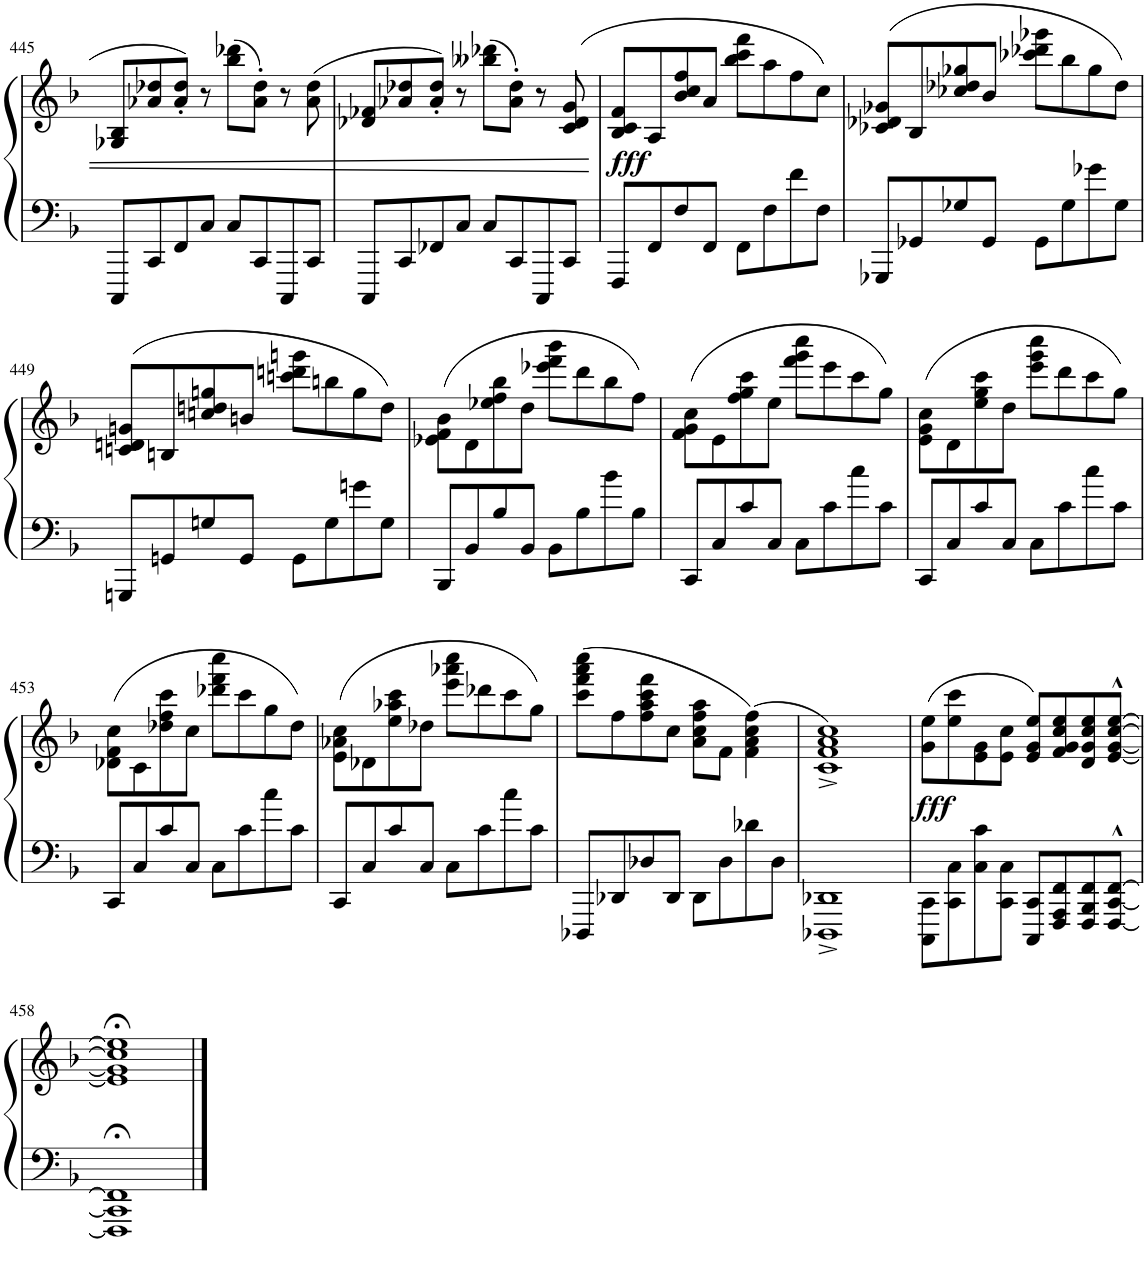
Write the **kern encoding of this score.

**kern	**kern	**dynam
*part1	*part1	*part1
*staff2	*staff1	*staff1/2
*I"Piano	*	*
*I'Pno.	*	*
!!LO:PB:g=z
*clefF4	*clefG2	*
*k[b-]	*k[b-]	*
*M2/2	*M2/2	*
*met(c|)	*met(c|)	*
=445	=445	=445
8CCC/L	8G-X/ 8B-/L	.
8CC/	8a-X/ 8dd-X/	.
8FF/	8a-/' 8dd-/'J	.
8C/J	8r	.
8C/L	(8bb-\ 8ddd-X\L	.
8CC/	8a-\' 8dd-\'J)	.
8CCC/	8r	.
8CC/J	(8a-\ 8dd-\	.
=446	=446	=446
8CCC/L	8d-X/ 8f-X/L	.
8CC/	8a-X/ 8dd-X/	.
8FF-X/	8a-/' 8dd-/'J)	.
8C/J	8r	.
8C/L	(8bb--X\ 8ddd-X\L	.
8CC/	8a-\' 8dd-\'J)	.
8CCC/	8r	.
8CC/J	(>8c/ 8d-/ 8g/	.
=447	=447	=447
!	!	!LO:DY:b
8FFF/L	8B-/ 8c/ 8f/L	fff
8FF/	8A/	.
8F/	8b-/ 8cc/ 8ff/	.
8FF/J	8a/J	.
8FF\L	8bb-\ 8ccc\ 8fff\L	.
8F\	8aa\	.
8f\	8ff\	.
8F\J	8cc\J)	.
=448	=448	=448
8GGG-X/L	(8c-X/ 8d-X/ 8g-X/L	.
8GG-X/	8B-/	.
8G-X/	8cc-X/ 8dd-X/ 8gg-X/	.
8GG-/J	8b-/J	.
8GG-\L	8ccc-X\ 8ddd-X\ 8ggg-X\L	.
8G-\	8bb-\	.
8g-X\	8gg-\	.
8G-\J	8dd-\J)	.
!!LO:LB:g=z
=449	=449	=449
8GGGn/L	(8cn/ 8dn/ 8gn/L	.
8GGn/	8Bn/	.
8Gn/	8ccn/ 8ddn/ 8ggn/	.
8GG/J	8bn/J	.
8GG\L	8cccn\ 8dddn\ 8gggn\L	.
8G\	8bbn\	.
8gn\	8gg\	.
8G\J	8dd\J)	.
=450	=450	=450
8BBB-/L	(8e-X\ 8f\ 8b-\L	.
8BB-/	8d\	.
8B-/	8ee-X\ 8ff\ 8bb-\	.
8BB-/J	8dd\J	.
8BB-\L	8eee-X\ 8fff\ 8bbb-\L	.
8B-\	8ddd\	.
8b-\	8bb-\	.
8B-\J	8ff\J)	.
=451	=451	=451
8CC/L	(8f\ 8g\ 8cc\L	.
8C/	8e\	.
8c/	8ff\ 8gg\ 8ccc\	.
8C/J	8ee\J	.
8C\L	8fff\ 8ggg\ 8cccc\L	.
8c\	8eee\	.
8cc\	8ccc\	.
8c\J	8gg\J)	.
=452	=452	=452
8CC/L	(8e\ 8g\ 8cc\L	.
8C/	8d\	.
8c/	8ee\ 8gg\ 8ccc\	.
8C/J	8dd\J	.
8C\L	8eee\ 8ggg\ 8cccc\L	.
8c\	8ddd\	.
8cc\	8ccc\	.
8c\J	8gg\J)	.
!!LO:LB:g=z
=453	=453	=453
8CC/L	(8d-X\ 8f\ 8cc\L	.
8C/	8c\	.
8c/	8dd-X\ 8ff\ 8ccc\	.
8C/J	8cc\J	.
8C\L	8ddd-X\ 8fff\ 8cccc\L	.
8c\	8ccc\	.
8cc\	8gg\	.
8c\J	8dd-\J)	.
=454	=454	=454
8CC/L	(8e\ 8a-X\ 8cc\L	.
8C/	8d-X\	.
8c/	8ee\ 8aa-X\ 8ccc\	.
8C/J	8dd-X\J	.
8C\L	8eee\ 8aaa-X\ 8cccc\L	.
8c\	8ddd-X\	.
8cc\	8ccc\	.
8c\J	8gg\J)	.
=455	=455	=455
8DDD-X/L	(8ccc\ 8fff\ 8aaa\ 8cccc\L	.
8DD-X/	8ff\	.
8D-X/	8ff\ 8aa\ 8ccc\ 8fff\	.
8DD-/J	8cc\J	.
8DD-\L	8a\ 8cc\ 8ff\ 8aa\L	.
8D-\	8f\J	.
8d-X\	(4f\ 4a\ 4cc\ 4ff\)	.
8D-\J	.	.
=456	=456	=456
1DDD-X^ 1DD-X^	1c^ 1f^ 1a^ 1cc^)	.
=457	=457	=457
!	!	!LO:DY:b
8CCC\ 8CC\L	(8g\ 8ee\L	fff
8CC\ 8C\	8ee\ 8ccc\	.
8C\ 8c\	8e\ 8g\	.
8CC\ 8C\J	8e\ 8cc\J	.
8CCC/ 8CC/L	8e/ 8g/ 8ee/L)	.
8FFF/ 8AAA/ 8FF/	8f/ 8g/ 8cc/ 8ee/	.
8FFF/ 8BBB-/ 8FF/	8d/ 8g/ 8cc/ 8ee/	.
[8FFF/^^ [8CC/^^ [8FF/^^J	[8e/^^ [8g/^^ [8cc/^^ [8ee/^^J	.
!!LO:LB:g=z
=458	=458	=458
1FFF];< 1CC];< 1FF];<	1e];< 1g];< 1cc];< 1ee];<	.
==	==	==
*-	*-	*-
